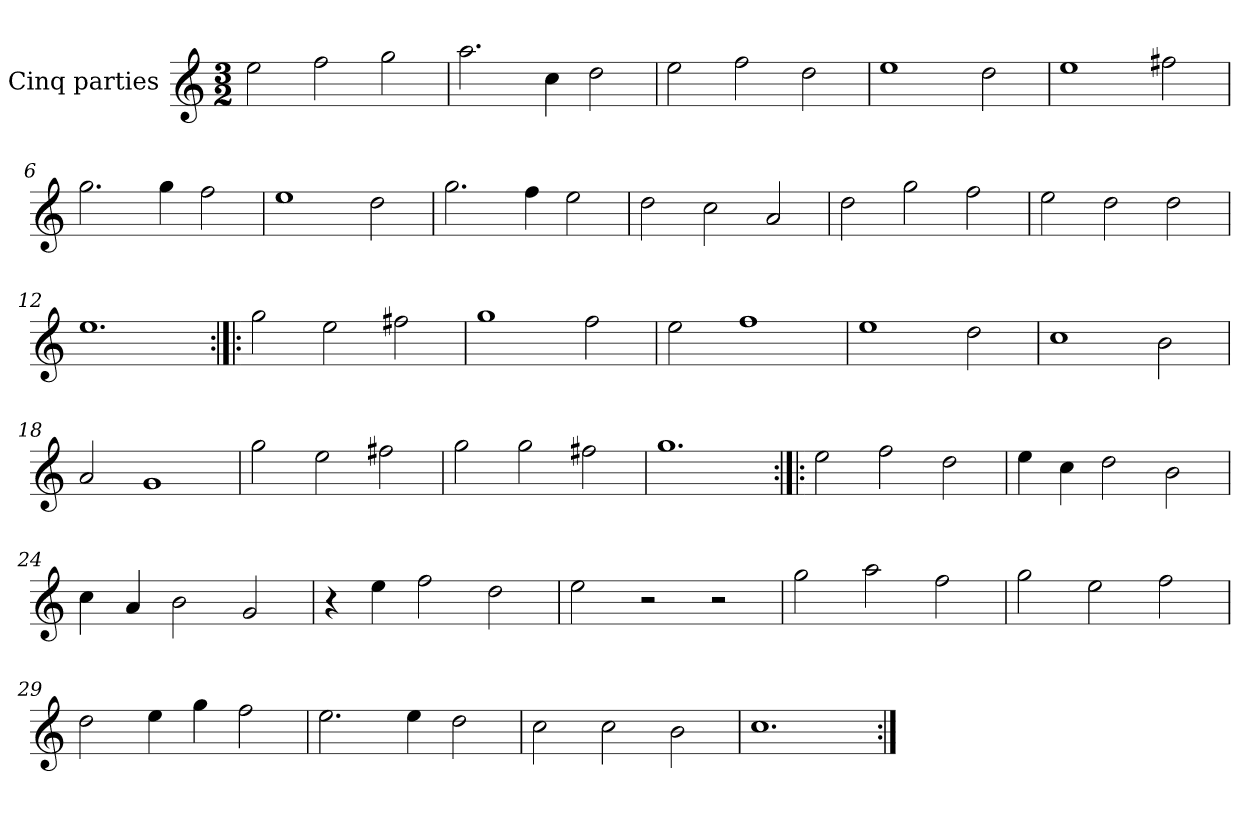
**kern
*part1
*staff1
*I"Cinq parties
*clefG2
*k[]
*M3/2
*MM180
=1
2ee\
2ff\
2gg\
=2
2.aa\
4cc\
2dd\
=3
2ee\
2ff\
2dd\
=4
1ee
2dd\
=5
1ee
2ff#X\
=6
2.gg\
4gg\
2ff\
=7
1ee
2dd\
=8
2.gg\
4ff\
2ee\
=9
2dd\
2cc\
2a/
=10
2dd\
2gg\
2ff\
=11
2ee\
2dd\
2dd\
=12
1.ee
=13:|!|:
2gg\
2ee\
2ff#X\
=14
1gg
2ff\
=15
2ee\
1ff
=16
1ee
2dd\
=17
1cc
2b\
=18
2a/
1g
=19
2gg\
2ee\
2ff#X\
=20
2gg\
2gg\
2ff#X\
=21
1.gg
=22:|!|:
2ee\
2ff\
2dd\
=23
4ee\
4cc\
2dd\
2b\
=24
4cc\
4a/
2b\
2g/
=25
4r
4ee\
2ff\
2dd\
=26
2ee\
2r
2r
=27
2gg\
2aa\
2ff\
=28
2gg\
2ee\
2ff\
=29
2dd\
4ee\
4gg\
2ff\
=30
2.ee\
4ee\
2dd\
=31
2cc\
2cc\
2b\
=32
1.cc
=:|!
*-
